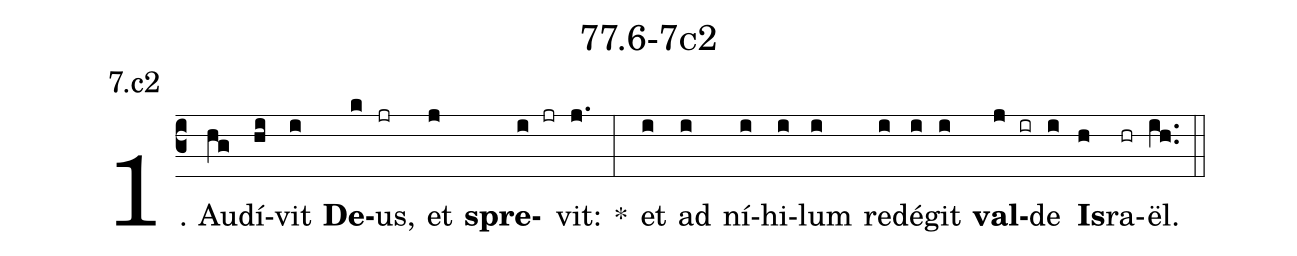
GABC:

name: 77.6-7c2;
annotation: 7.c2;
%%
(c3)1. Au(hg)dí(hi)vit(i) <b>De</b>(k)us,(jr) et(j) <b>spre</b>(i jr)vit:(j.) *(:) et(i) ad(i) ní(i)hi(i)lum(i) red(i)é(i)git(i) <b>val</b>(j ir)de(i) <b>Is</b>(h)ra(hr)ël.(ih..) (::)


%E(i) u(i) o(j) u(i) a(h) e.(ih..) (::)
